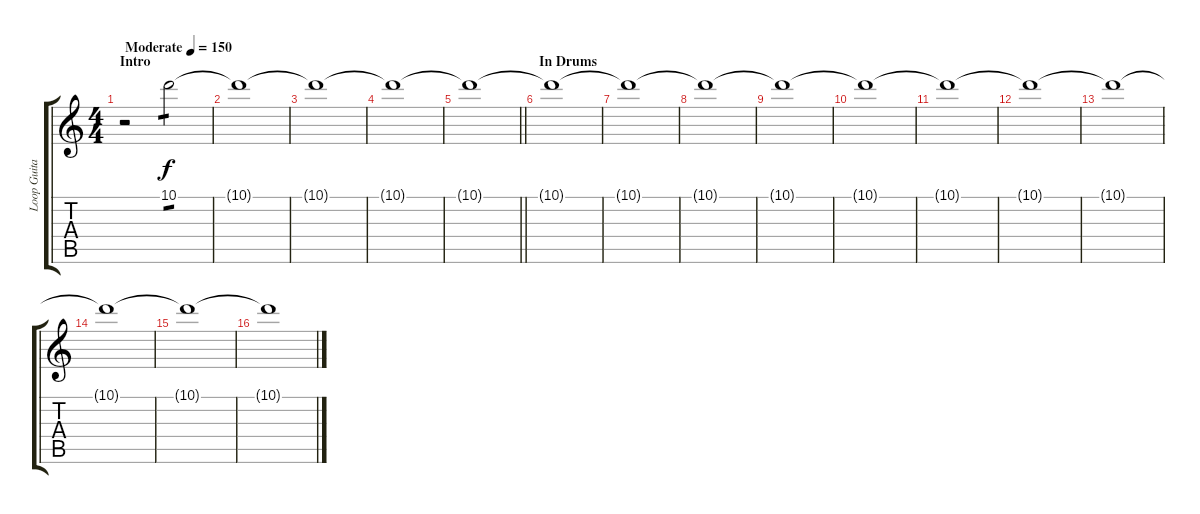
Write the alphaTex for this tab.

\track ("Loop Guitar I" "Loop Guita") {instrument electricguitarclean}
\staff {score tabs}
\tuning (E4 B3 G3 D3 A2 E2) {hide}
\ts (4 4)
\section ("" "Intro")
\tempo (150 "Moderate")
\clef g2
\ks c
r.2{dy f volume 0 instrument electricguitarclean} 10.1.2{tp 1 volume 6} |
10.1{t}.1 |
10.1{t}.1 |
10.1{t}.1 |
\barLineRight lightlight
10.1{t}.1 |
\section ("" "In Drums")
10.1{t}.1 |
10.1{t}.1 |
10.1{t}.1 |
10.1{t}.1 |
10.1{t}.1 |
10.1{t}.1 |
10.1{t}.1 |
10.1{t}.1 |
10.1{t}.1 |
10.1{t}.1 |
10.1{t}.1
